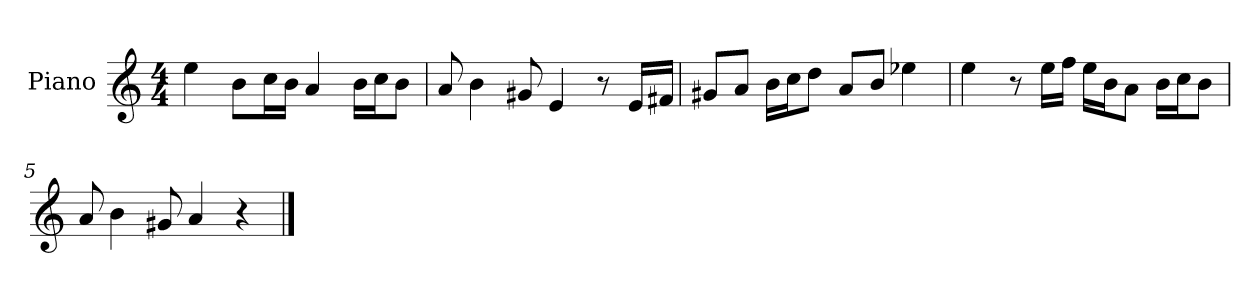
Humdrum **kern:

**kern
*part1
*staff1
*I"Piano
*I'P-no
*clefG2
*k[]
*M4/4
*MM90
=1
4ee\
8b\L
16cc\L
16b\JJ
4a/
16b\LL
16cc\J
8b\J
=2
8a/
4b\
8g#X/
4e/
8r
16e/LL
16f#X/JJ
=3
8g#X/L
8a/J
16b\LL
16cc\J
8dd\J
8a/L
8b/J
4ee-X\
=4
4ee\
8r
16ee\LL
16ff\JJ
16ee\LL
16b\J
8a\J
16b\LL
16cc\J
8b\J
!!LO:LB:g=z
=5
8a/
4b\
8g#X/
4a/
4r
==
*-
